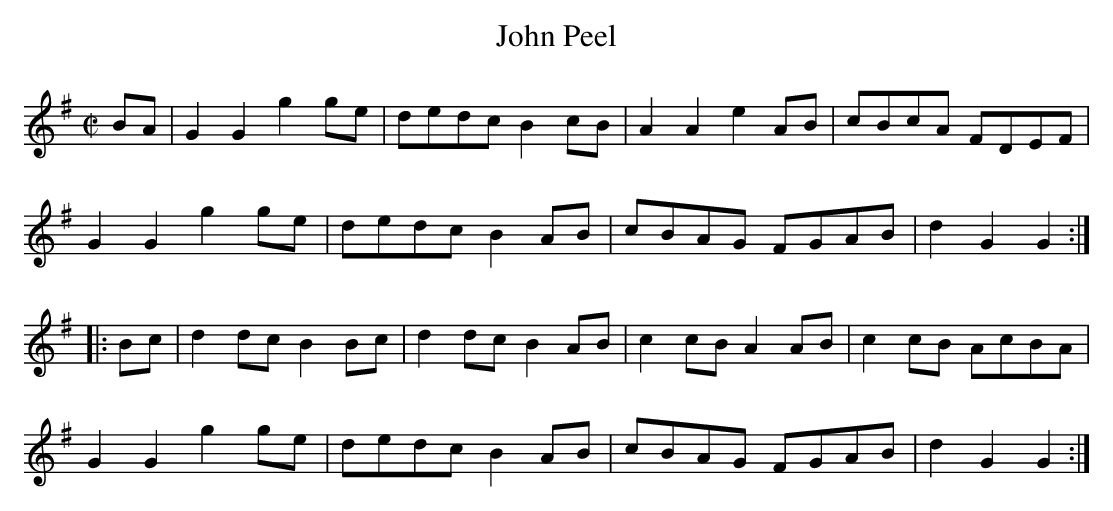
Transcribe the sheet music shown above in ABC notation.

X:1
T:John Peel
M:C|
K:G
BA |G2G2 g2ge | dedc B2cB | A2A2 e2AB | cBcA FDEF|
G2G2 g2ge | dedc B2AB | cBAG FGAB | d2G2 G2:|
|:Bc|d2dc B2Bc | d2dc B2AB | c2cB A2AB | c2cB AcBA|
G2G2 g2ge | dedc B2AB | cBAG FGAB | d2G2 G2:|
